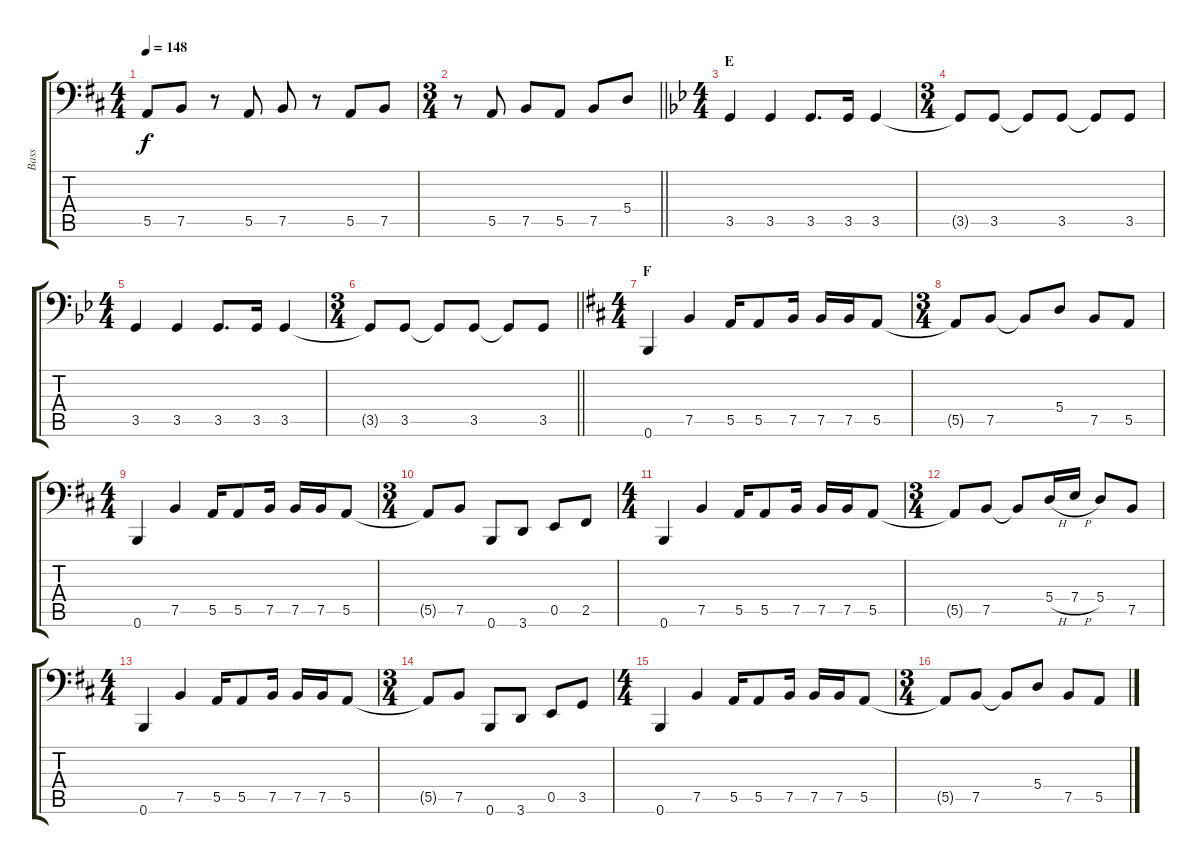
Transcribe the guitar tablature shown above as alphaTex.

\track ("Bass" "Bass") {instrument electricbassfinger}
\staff {score tabs}
\tuning (C3 G2 D2 A1 E1 B0) {hide}
\ts (4 4)
\tempo 148
\clef f4
\ks bminor
5.5.8{dy f} 7.5.8 r.8 5.5.8 7.5.8 r.8 5.5.8 7.5.8 |
\ts (3 4)
\barLineRight lightlight
r.8 5.5.8 7.5.8 5.5.8 7.5.8 5.4.8 |
\ts (4 4)
\section ("" "E")
\ks gminor
3.5.4 3.5.4 3.5.8{d} 3.5.16 3.5.4 |
\ts (3 4)
3.5{t}.8 3.5.8 3.5{t}.8 3.5.8 3.5{t}.8 3.5.8 |
\ts (4 4)
3.5.4 3.5.4 3.5.8{d} 3.5.16 3.5.4 |
\ts (3 4)
\barLineRight lightlight
3.5{t}.8 3.5.8 3.5{t}.8 3.5.8 3.5{t}.8 3.5.8 |
\ts (4 4)
\section ("" "F")
\ks bminor
0.6.4 7.5.4 5.5.16 5.5.8 7.5.16 7.5.16 7.5.16 5.5.8 |
\ts (3 4)
5.5{t}.8 7.5.8 7.5{t}.8 5.4.8 7.5.8 5.5.8 |
\ts (4 4)
0.6.4 7.5.4 5.5.16 5.5.8 7.5.16 7.5.16 7.5.16 5.5.8 |
\ts (3 4)
5.5{t}.8 7.5.8 0.6.8 3.6.8 0.5.8 2.5.8 |
\ts (4 4)
0.6.4 7.5.4 5.5.16 5.5.8 7.5.16 7.5.16 7.5.16 5.5.8 |
\ts (3 4)
5.5{t}.8 7.5.8 7.5{t}.8 5.4{h}.16 7.4{h}.16 5.4.8 7.5.8 |
\ts (4 4)
0.6.4 7.5.4 5.5.16 5.5.8 7.5.16 7.5.16 7.5.16 5.5.8 |
\ts (3 4)
5.5{t}.8 7.5.8 0.6.8 3.6.8 0.5.8 3.5.8 |
\ts (4 4)
0.6.4 7.5.4 5.5.16 5.5.8 7.5.16 7.5.16 7.5.16 5.5.8 |
\ts (3 4)
5.5{t}.8 7.5.8 7.5{t}.8 5.4.8 7.5.8 5.5.8
